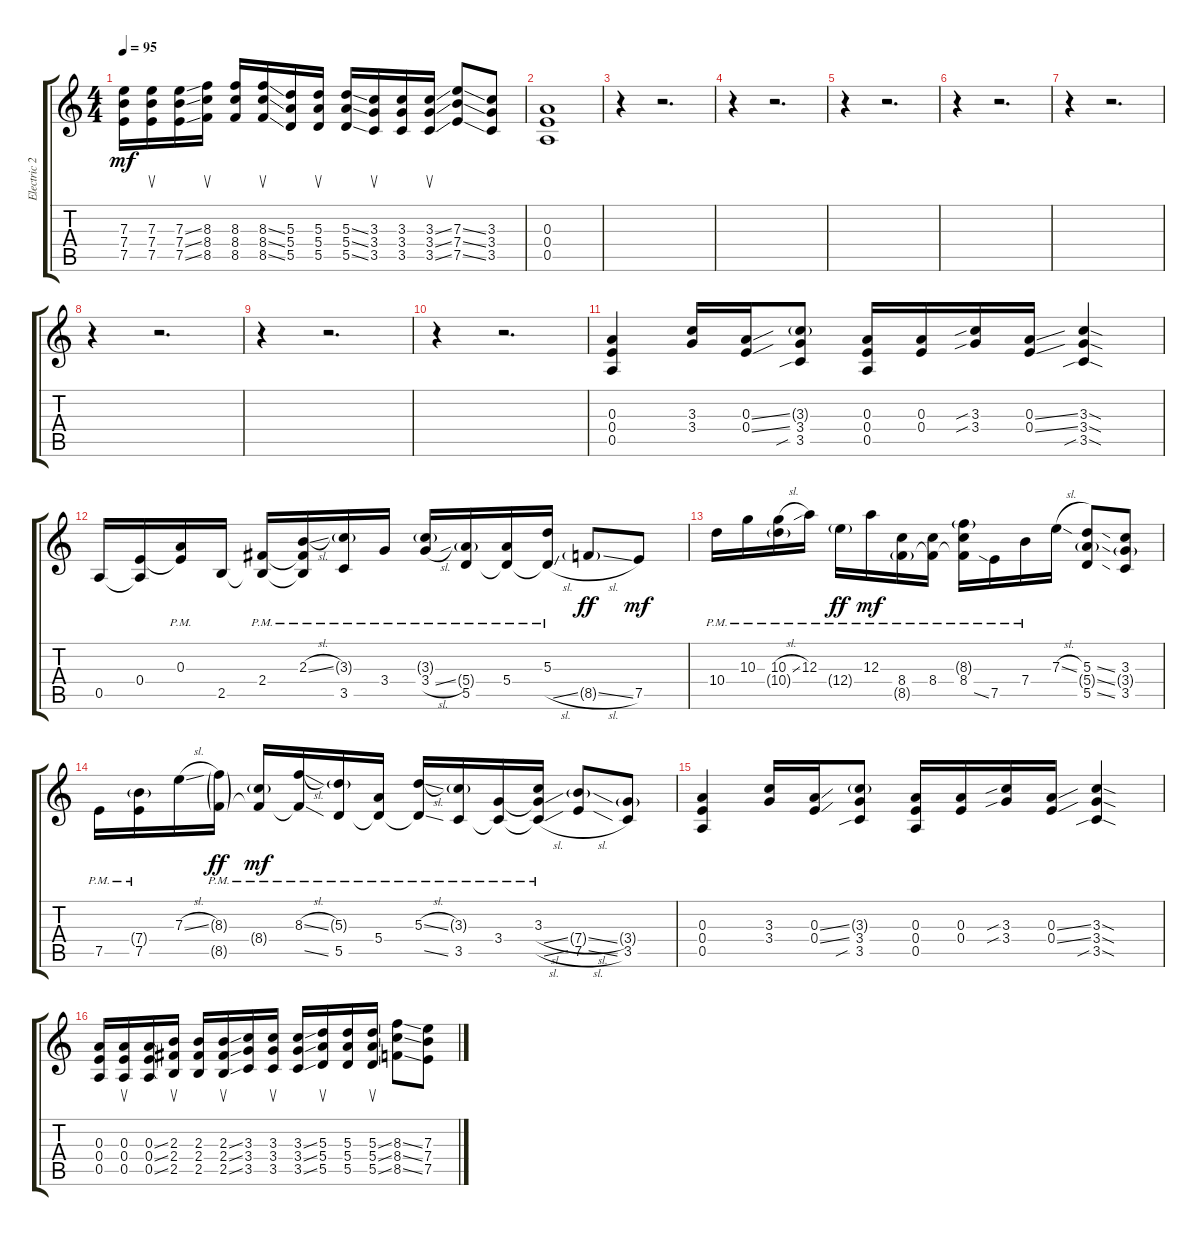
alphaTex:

\track ("Electric 2" "Electric 2") {instrument distortionguitar}
\staff {score tabs}
\tuning (E4 Db4 A3 E3 A2 E2) {hide}
\ts (4 4)
\tempo 95
\clef g2
\ks c
(7.3 7.4 7.5).16{dy mf} (7.3 7.4 7.5).16{su} (7.3{ss} 7.4{ss} 7.5{ss}).16 (8.3 8.4 8.5).16{su} (8.3 8.4 8.5).16 (8.3{ss} 8.4{ss} 8.5{ss}).16{su} (5.3 5.4 5.5).16 (5.3 5.4 5.5).16{su} (5.3{ss} 5.4{ss} 5.5{ss}).16 (3.3 3.4 3.5).16{su} (3.3 3.4 3.5).16 (3.3{ss} 3.4{ss} 3.5{ss}).16{su} (7.3{ss} 7.4{ss} 7.5{ss}).8 (3.3 3.4 3.5).8 |
(0.3 0.4 0.5).1 |
r.4 r.2{d} |
r.4 r.2{d} |
r.4 r.2{d} |
r.4 r.2{d} |
r.4 r.2{d} |
r.4 r.2{d} |
r.4 r.2{d} |
r.4 r.2{d} |
(0.3 0.4 0.5).4 (3.3 3.4).16 (0.3{ss} 0.4{ss}).16 (3.3{g} 3.4 3.5{sib}).8 (0.3 0.4 0.5).16 (0.3 0.4).16 (3.3{sib} 3.4{sib}).16 (0.3{ss} 0.4{ss}).16 (3.3{sod} 3.4{sod} 3.5{sib sod}).4 |
0.5.16 (0.4 0.5{t}).16 (0.3{pm} 0.4{t}).16 2.5.16 (2.4{pm} 2.5{t}).16 (2.3{sl pm} 2.4{pm t} 2.5{t}).16 (3.3{g} 3.5{pm}).16 3.4{pm}.16 (3.3{g pm} 3.4{sl pm}).16 (5.4{g pm} 5.5{pm}).16 (5.4{pm} 5.5{pm t}).16 (5.3{pm} 5.5{sl pm t}).16 8.5{sl g}.8{dy ff} 7.5.8{dy mf} |
10.4{pm}.16 10.3{pm}.16 (10.3{sl pm} 10.4{g pm}).16 12.3{pm}.16 12.4{g pm}.16{dy ff} 12.3{pm}.16{dy mf} (8.4{pm} 8.5{g pm}).16 (8.4{pm} 8.5{pm t}).16 (8.3{g} 8.4{pm} 8.5{ss pm t}).16 7.5{pm}.16 7.4{pm}.16 7.3{sl}.16 (5.3{ss} 5.4{ss g} 5.5{ss}).8 (3.3 3.4{g} 3.5).8 |
7.5{pm}.16 (7.4{g pm} 7.5{pm}).16 7.3{sl}.16 (8.3{g} 8.5{g pm}).16{dy ff} (8.4{g pm} 8.5{pm t}).16{dy mf} (8.3{sl} 8.5{ss pm t}).16 (5.3{g pm} 5.5{pm}).16 (5.4{pm} 5.5{pm t}).16 (5.3{sl} 5.5{ss pm t}).16 (3.3{g pm} 3.5{pm}).16 (3.4 3.5{pm t}).16 (3.3 3.4{sl t} 3.5{sl pm t}).16 (7.4{sl g} 7.5{sl}).8 (3.4{g} 3.5).8 |
(0.3 0.4 0.5).4 (3.3 3.4).16 (0.3{ss} 0.4{ss}).16 (3.3{g} 3.4 3.5{sib}).8 (0.3 0.4 0.5).16 (0.3 0.4).16 (3.3{sib} 3.4{sib}).16 (0.3{ss} 0.4{ss}).16 (3.3{sod} 3.4{sod} 3.5{sib sod}).4 |
(0.3 0.4 0.5).16 (0.3 0.4 0.5).16{su} (0.3{ss} 0.4{ss} 0.5{ss}).16 (2.3 2.4 2.5).16{su} (2.3 2.4 2.5).16 (2.3{ss} 2.4{ss} 2.5{ss}).16{su} (3.3 3.4 3.5).16 (3.3 3.4 3.5).16{su} (3.3{ss} 3.4{ss} 3.5{ss}).16 (5.3 5.4 5.5).16{su} (5.3 5.4 5.5).16 (5.3{ss} 5.4{ss} 5.5{ss}).16{su} (8.3{ss} 8.4{ss} 8.5{ss}).8 (7.3 7.4 7.5).8
